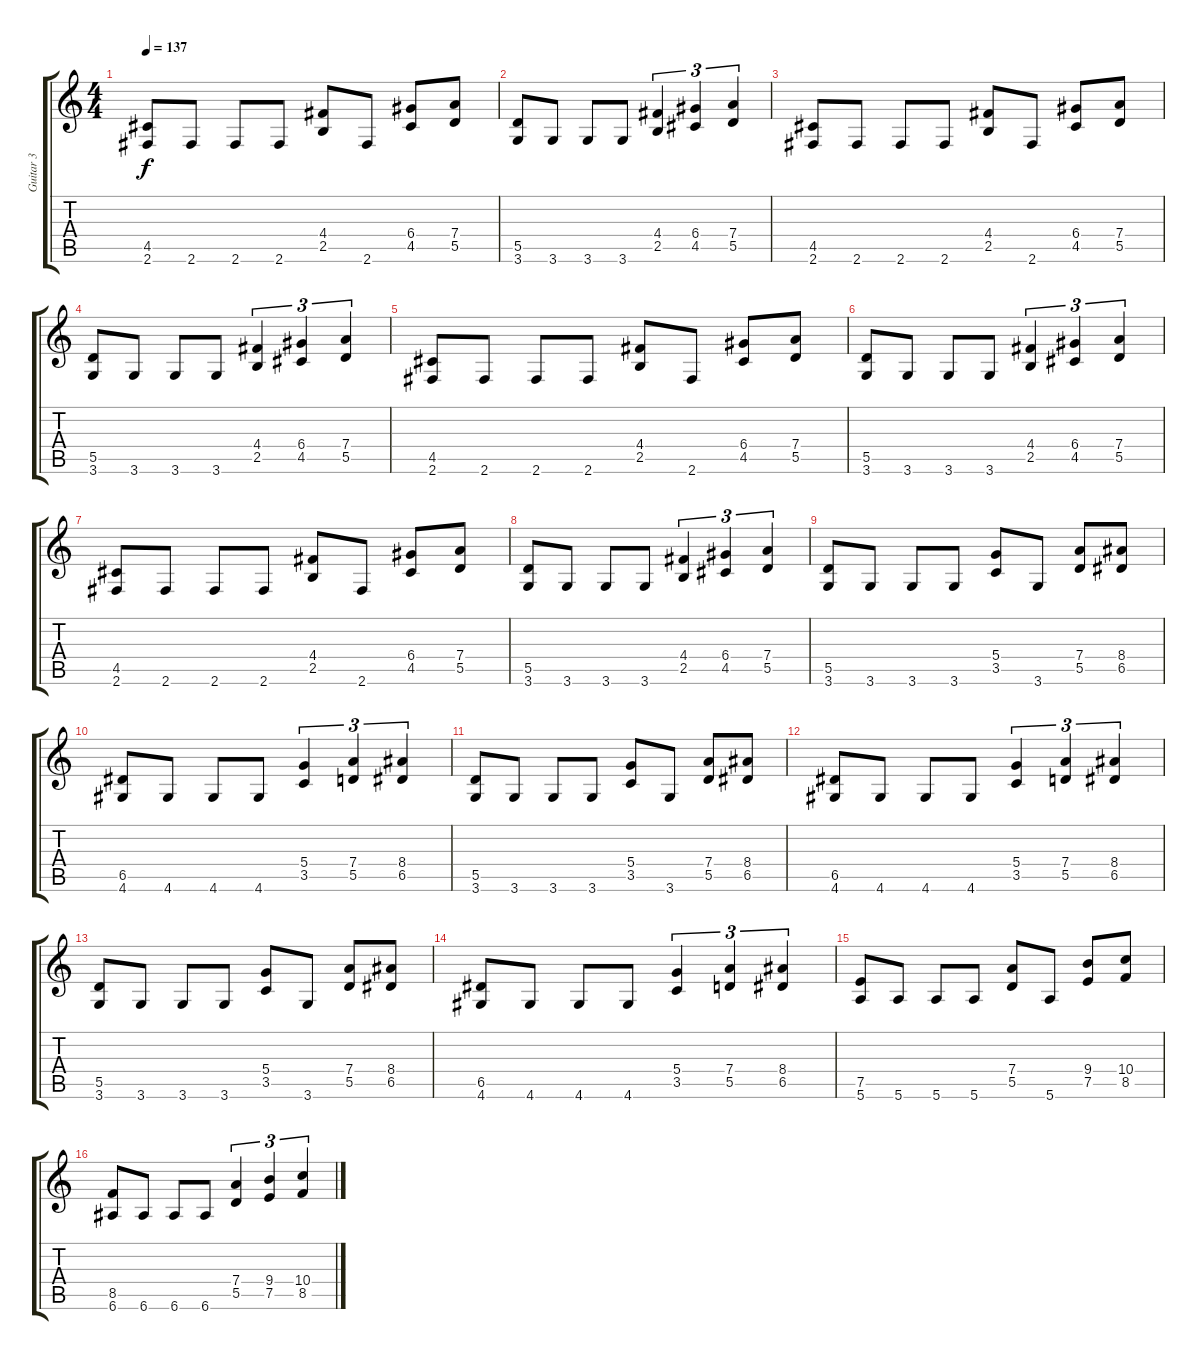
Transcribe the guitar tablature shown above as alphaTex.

\track ("Guitar 3" "Guitar 3") {instrument distortionguitar}
\staff {score tabs}
\tuning (E4 B3 G3 D3 A2 E2) {hide}
\ts (4 4)
\tempo 137
\clef g2
\ks c
(4.5 2.6).8{dy f} 2.6.8 2.6.8 2.6.8 (4.4 2.5).8 2.6.8 (6.4 4.5).8 (7.4 5.5).8 |
(5.5 3.6).8 3.6.8 3.6.8 3.6.8 (4.4 2.5).4{tu (3 2)} (6.4 4.5).4{tu (3 2)} (7.4 5.5).4{tu (3 2)} |
(4.5 2.6).8 2.6.8 2.6.8 2.6.8 (4.4 2.5).8 2.6.8 (6.4 4.5).8 (7.4 5.5).8 |
(5.5 3.6).8 3.6.8 3.6.8 3.6.8 (4.4 2.5).4{tu (3 2)} (6.4 4.5).4{tu (3 2)} (7.4 5.5).4{tu (3 2)} |
(4.5 2.6).8 2.6.8 2.6.8 2.6.8 (4.4 2.5).8 2.6.8 (6.4 4.5).8 (7.4 5.5).8 |
(5.5 3.6).8 3.6.8 3.6.8 3.6.8 (4.4 2.5).4{tu (3 2)} (6.4 4.5).4{tu (3 2)} (7.4 5.5).4{tu (3 2)} |
(4.5 2.6).8 2.6.8 2.6.8 2.6.8 (4.4 2.5).8 2.6.8 (6.4 4.5).8 (7.4 5.5).8 |
(5.5 3.6).8 3.6.8 3.6.8 3.6.8 (4.4 2.5).4{tu (3 2)} (6.4 4.5).4{tu (3 2)} (7.4 5.5).4{tu (3 2)} |
(5.5 3.6).8 3.6.8 3.6.8 3.6.8 (5.4 3.5).8 3.6.8 (7.4 5.5).8 (8.4 6.5).8 |
(6.5 4.6).8 4.6.8 4.6.8 4.6.8 (5.4 3.5).4{tu (3 2)} (7.4 5.5).4{tu (3 2)} (8.4 6.5).4{tu (3 2)} |
(5.5 3.6).8 3.6.8 3.6.8 3.6.8 (5.4 3.5).8 3.6.8 (7.4 5.5).8 (8.4 6.5).8 |
(6.5 4.6).8 4.6.8 4.6.8 4.6.8 (5.4 3.5).4{tu (3 2)} (7.4 5.5).4{tu (3 2)} (8.4 6.5).4{tu (3 2)} |
(5.5 3.6).8 3.6.8 3.6.8 3.6.8 (5.4 3.5).8 3.6.8 (7.4 5.5).8 (8.4 6.5).8 |
(6.5 4.6).8 4.6.8 4.6.8 4.6.8 (5.4 3.5).4{tu (3 2)} (7.4 5.5).4{tu (3 2)} (8.4 6.5).4{tu (3 2)} |
(7.5 5.6).8 5.6.8 5.6.8 5.6.8 (7.4 5.5).8 5.6.8 (9.4 7.5).8 (10.4 8.5).8 |
(8.5 6.6).8 6.6.8 6.6.8 6.6.8 (7.4 5.5).4{tu (3 2)} (9.4 7.5).4{tu (3 2)} (10.4 8.5).4{tu (3 2)}
